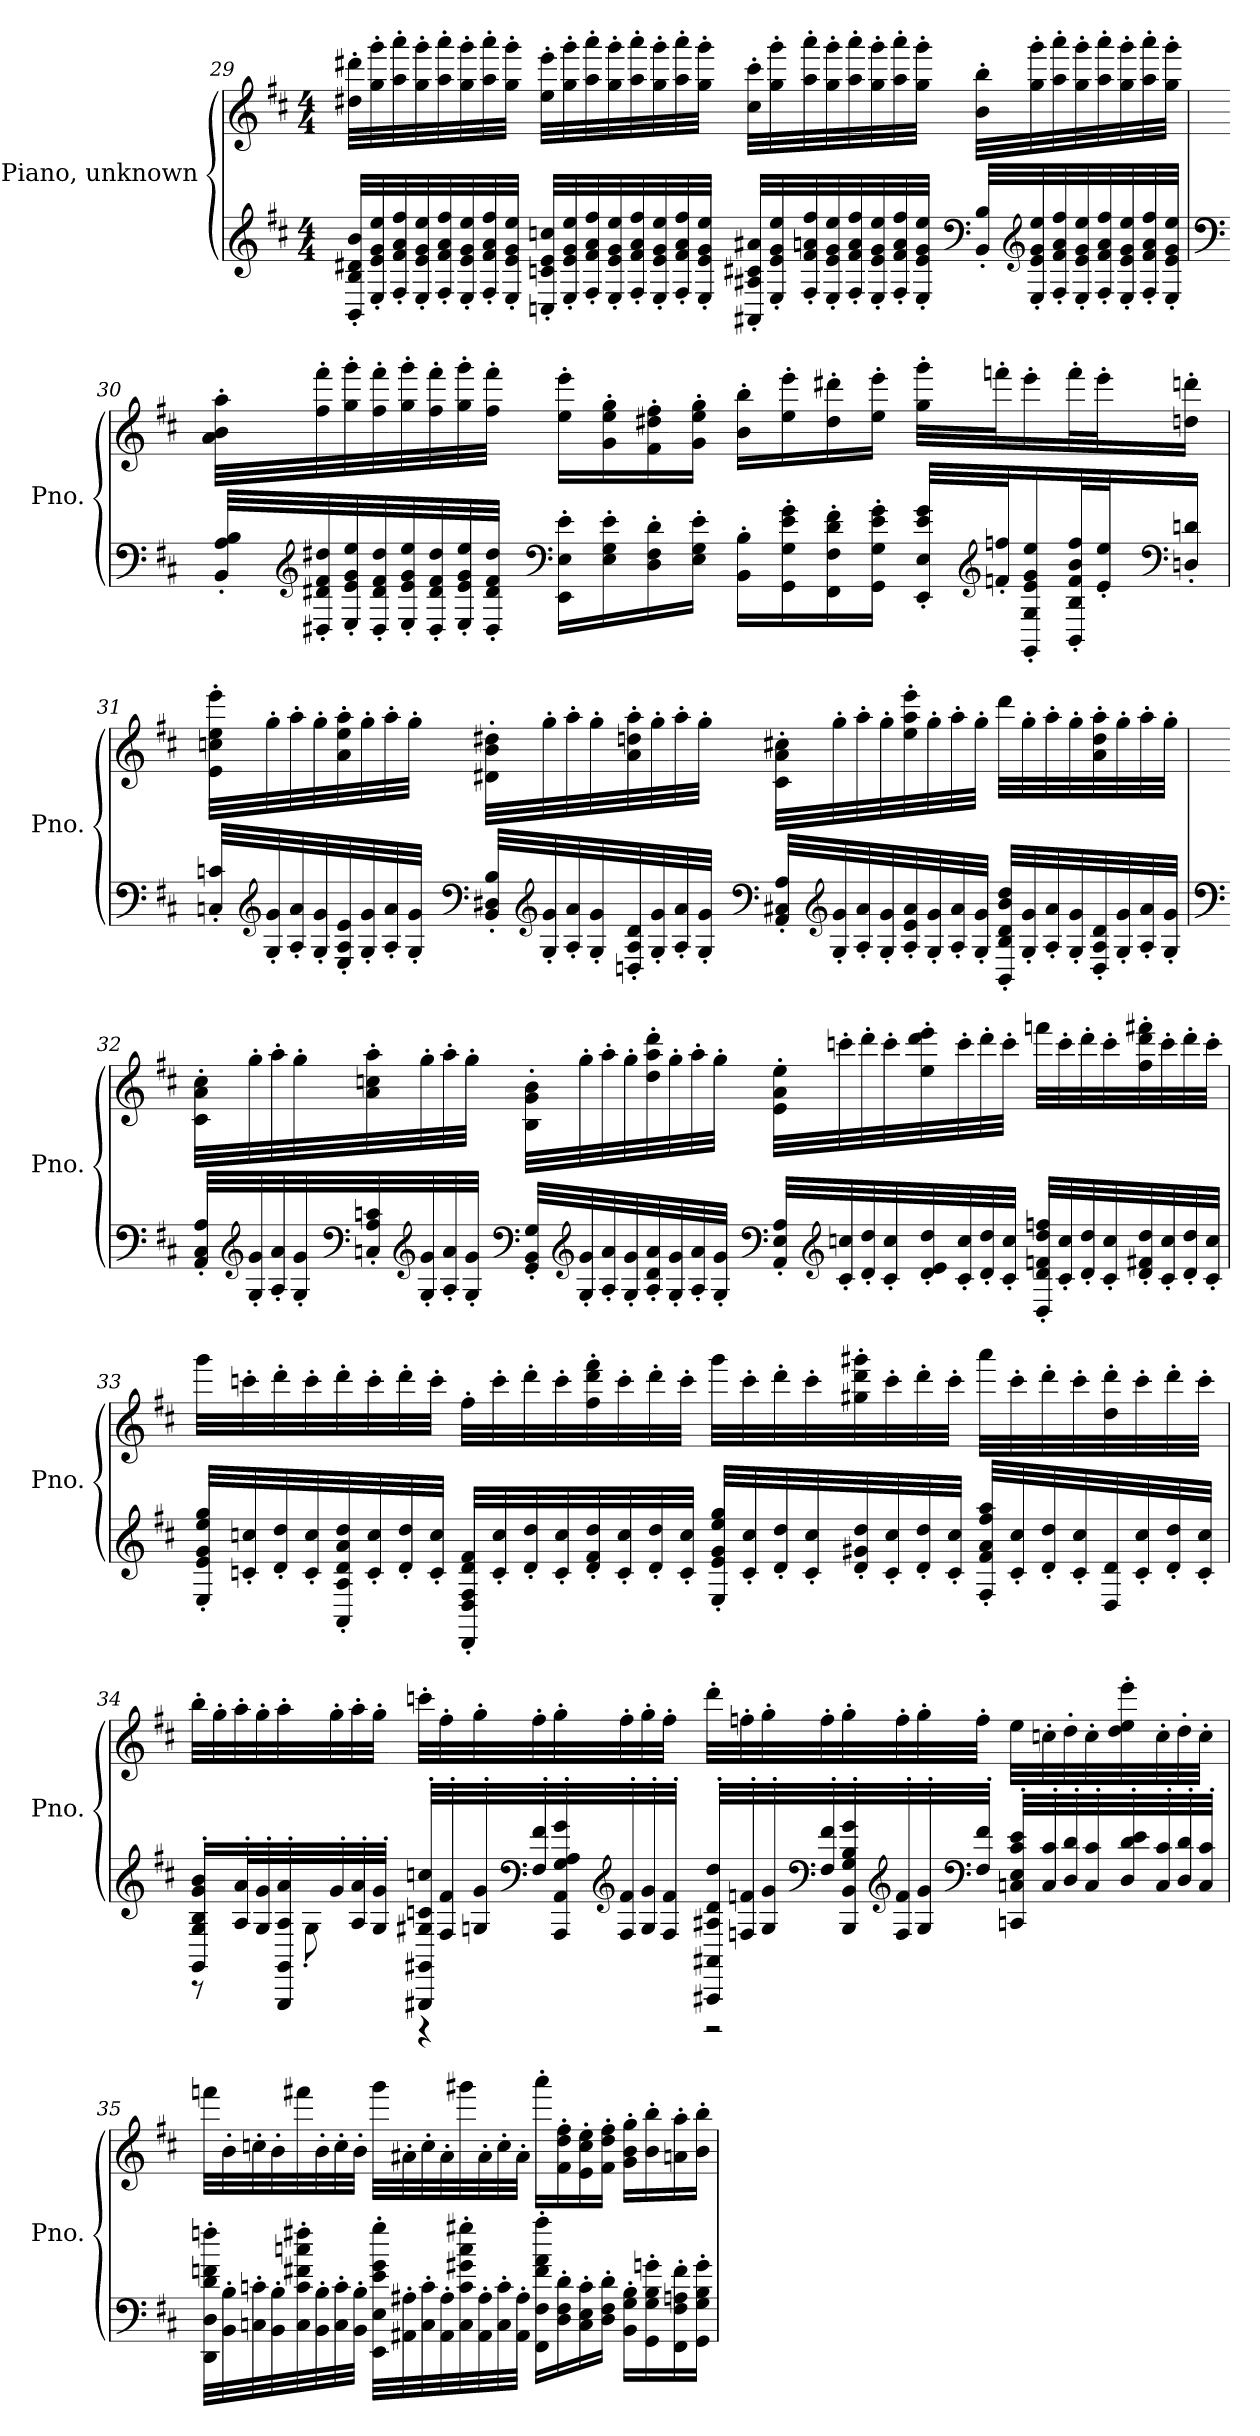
**kern	**kern
*part1	*part1
*staff2	*staff1
*I"Piano, unknown	*
*I'Pno.	*
!!LO:LB:g=z
*clefG2	*clefG2
*k[f#c#]	*k[f#c#]
*M4/4	*M4/4
=29	=29
32BB/' 32B/' 32d#X/' 32b/'LLL	32dd#X\' 32ddd#X\'LLL
32E/' 32e/' 32g/' 32ee/'	32gg\' 32ggg\'
32F#/' 32f#/' 32a/' 32ff#/'	32aa\' 32aaa\'
32E/' 32e/' 32g/' 32ee/'	32gg\' 32ggg\'
32F#/' 32f#/' 32a/' 32ff#/'	32aa\' 32aaa\'
32E/' 32e/' 32g/' 32ee/'	32gg\' 32ggg\'
32F#/' 32f#/' 32a/' 32ff#/'	32aa\' 32aaa\'
32E/' 32e/' 32g/' 32ee/'JJJ	32gg\' 32ggg\'JJJ
32Cn/' 32cn/' 32e/' 32ccn/'LLL	32ee\' 32eee\'LLL
32E/' 32e/' 32g/' 32ee/'	32gg\' 32ggg\'
32F#/' 32f#/' 32a/' 32ff#/'	32aa\' 32aaa\'
32E/' 32e/' 32g/' 32ee/'	32gg\' 32ggg\'
32F#/' 32f#/' 32a/' 32ff#/'	32aa\' 32aaa\'
32E/' 32e/' 32g/' 32ee/'	32gg\' 32ggg\'
32F#/' 32f#/' 32a/' 32ff#/'	32aa\' 32aaa\'
32E/' 32e/' 32g/' 32ee/'JJJ	32gg\' 32ggg\'JJJ
32AA#X/' 32A#X/' 32c#X/' 32a#X/'LLL	32cc#\' 32ccc#\'LLL
32E/' 32e/' 32g/' 32ee/'	32gg\' 32ggg\'
32F#/' 32f#/' 32an/' 32ff#/'	32aa\' 32aaa\'
32E/' 32e/' 32g/' 32ee/'	32gg\' 32ggg\'
32F#/' 32f#/' 32a/' 32ff#/'	32aa\' 32aaa\'
32E/' 32e/' 32g/' 32ee/'	32gg\' 32ggg\'
32F#/' 32f#/' 32a/' 32ff#/'	32aa\' 32aaa\'
32E/' 32e/' 32g/' 32ee/'JJJ	32gg\' 32ggg\'JJJ
*clefF4	*
32BB/' 32B/'LLL	32b\' 32bb\'LLL
*clefG2	*
32E/' 32e/' 32g/' 32ee/'	32gg\' 32ggg\'
32F#/' 32f#/' 32a/' 32ff#/'	32aa\' 32aaa\'
32E/' 32e/' 32g/' 32ee/'	32gg\' 32ggg\'
32F#/' 32f#/' 32a/' 32ff#/'	32aa\' 32aaa\'
32E/' 32e/' 32g/' 32ee/'	32gg\' 32ggg\'
32F#/' 32f#/' 32a/' 32ff#/'	32aa\' 32aaa\'
32E/' 32e/' 32g/' 32ee/'JJJ	32gg\' 32ggg\'JJJ
!!LO:LB:g=z
=30	=30
*clefF4	*
32BB/' 32A/' 32B/'LLL	32a\' 32b\' 32aa\'LLL
*clefG2	*
32D#X/' 32d#X/' 32f#/' 32dd#X/'	32ff#\' 32fff#\'
32E/' 32e/' 32g/' 32ee/'	32gg\' 32ggg\'
32D#/' 32d#/' 32f#/' 32dd#/'	32ff#\' 32fff#\'
32E/' 32e/' 32g/' 32ee/'	32gg\' 32ggg\'
32D#/' 32d#/' 32f#/' 32dd#/'	32ff#\' 32fff#\'
32E/' 32e/' 32g/' 32ee/'	32gg\' 32ggg\'
32D#/' 32d#/' 32f#/' 32dd#/'JJJ	32ff#\' 32fff#\'JJJ
*clefF4	*
16EE\' 16E\' 16e\'LL	16ee\' 16eee\'LL
16E\' 16G\' 16e\'	16g\' 16ee\' 16gg\'
16D#\' 16F#\' 16d#\'	16f#\' 16dd#X\' 16ff#\'
16E\' 16G\' 16e\'JJ	16g\' 16ee\' 16gg\'JJ
16BB\' 16B\'LL	16b\' 16bb\'LL
16GG\' 16G\' 16e\' 16g\'	16ee\' 16eee\'
16FF#\' 16F#\' 16d#\' 16f#\'	16dd#\' 16ddd#X\'
16GG\' 16G\' 16e\' 16g\'JJ	16ee\' 16eee\'JJ
32EE/' 32E/' 32e/' 32g/'LLL	32gg\' 32ggg\'LLL
*clefG2	*
32fn/' 32ffn/'J	32fffn'\J
16GG/' 16G/' 16e/' 16g/' 16ee/'	16eee'\
32BB/' 32B/' 32f/' 32b/' 32ff/'L	32fff'\L
32e/' 32ee/'J	32eee'\J
*clefF4	*
16Dn/' 16dn/'JJ	16ddn\' 16dddn\'JJ
!!LO:LB:g=z
=31	=31
32Cn/' 32cn/'LLL	32e\' 32ccn\' 32ee\' 32eee\'LLL
*clefG2	*
32G/' 32g/'	32gg'\
32A/' 32a/'	32aa'\
32G/' 32g/'	32gg'\
32E/' 32A/' 32e/'	32a\' 32ee\' 32aa\'
32G/' 32g/'	32gg'\
32A/' 32a/'	32aa'\
32G/' 32g/'JJJ	32gg'\JJJ
*clefF4	*
32BB/' 32D#X/' 32B/'LLL	32d#X\' 32b\' 32dd#X\'LLL
*clefG2	*
32G/' 32g/'	32gg'\
32A/' 32a/'	32aa'\
32G/' 32g/'	32gg'\
32Dn/' 32A/' 32d/'	32a\' 32ddn\' 32aa\'
32G/' 32g/'	32gg'\
32A/' 32a/'	32aa'\
32G/' 32g/'JJJ	32gg'\JJJ
*clefF4	*
32AA/' 32C#X/' 32A/'LLL	32c#\' 32a\' 32cc#X\'LLL
*clefG2	*
32G/' 32g/'	32gg'\
32A/' 32a/'	32aa'\
32G/' 32g/'	32gg'\
32A/' 32e/' 32a/'	32ee\' 32aa\' 32eee\'
32G/' 32g/'	32gg'\
32A/' 32a/'	32aa'\
32G/' 32g/'JJJ	32gg'\JJJ
32BB/' 32B/' 32d/' 32b/' 32dd/'LLL	32ddd\LLL
32G/' 32g/'	32gg'\
32A/' 32a/'	32aa'\
32G/' 32g/'	32gg'\
32D/' 32A/' 32d/'	32a\' 32dd\' 32aa\'
32G/' 32g/'	32gg'\
32A/' 32a/'	32aa'\
32G/' 32g/'JJJ	32gg'\JJJ
!!LO:LB:g=z
=32	=32
*clefF4	*
32AA/' 32C#/' 32A/'LLL	32c#\' 32a\' 32cc#\'LLL
*clefG2	*
32G/' 32g/'	32gg'\
32A/' 32a/'	32aa'\
32G/' 32g/'	32gg'\
*clefF4	*
32Cn/' 32A/' 32cn/'	32a\' 32ccn\' 32aa\'
*clefG2	*
32G/' 32g/'	32gg'\
32A/' 32a/'	32aa'\
32G/' 32g/'JJJ	32gg'\JJJ
*clefF4	*
32GG/' 32BB/' 32G/'LLL	32B\' 32g\' 32b\'LLL
*clefG2	*
32G/' 32g/'	32gg'\
32A/' 32a/'	32aa'\
32G/' 32g/'	32gg'\
32A/' 32d/' 32a/'	32dd\' 32aa\' 32ddd\'
32G/' 32g/'	32gg'\
32A/' 32a/'	32aa'\
32G/' 32g/'JJJ	32gg'\JJJ
*clefF4	*
32AA/' 32E/' 32A/'LLL	32e\' 32a\' 32ee\'LLL
*clefG2	*
32c/' 32ccn/'	32cccn'\
32d/' 32dd/'	32ddd'\
32c/' 32cc/'	32ccc'\
32d/' 32e/' 32dd/'	32ee\' 32ddd\' 32eee\'
32c/' 32cc/'	32ccc'\
32d/' 32dd/'	32ddd'\
32c/' 32cc/'JJJ	32ccc'\JJJ
32D/' 32d/' 32fn/' 32dd/' 32ffn/'LLL	32fffn\LLL
32c/' 32cc/'	32ccc'\
32d/' 32dd/'	32ddd'\
32c/' 32cc/'	32ccc'\
32d/' 32f#X/' 32dd/'	32ff#\' 32ddd\' 32fff#X\'
32c/' 32cc/'	32ccc'\
32d/' 32dd/'	32ddd'\
32c/' 32cc/'JJJ	32ccc'\JJJ
!!LO:LB:g=z
=33	=33
32E/' 32e/' 32g/' 32ee/' 32gg/'LLL	32ggg\LLL
32cn/' 32ccn/'	32cccn'\
32d/' 32dd/'	32ddd'\
32c/' 32cc/'	32ccc'\
32AA/' 32A/' 32d/' 32a/' 32dd/'	32ddd'\
32c/' 32cc/'	32ccc'\
32d/' 32dd/'	32ddd'\
32c/' 32cc/'JJJ	32ccc'\JJJ
32DD/' 32D/' 32F#/' 32d/' 32f#/'LLL	32ff#'\LLL
32c/' 32cc/'	32ccc'\
32d/' 32dd/'	32ddd'\
32c/' 32cc/'	32ccc'\
32d/' 32f#/' 32dd/'	32ff#\' 32ddd\' 32fff#\'
32c/' 32cc/'	32ccc'\
32d/' 32dd/'	32ddd'\
32c/' 32cc/'JJJ	32ccc'\JJJ
32E/' 32e/' 32g/' 32ee/' 32gg/'LLL	32ggg\LLL
32c/' 32cc/'	32ccc'\
32d/' 32dd/'	32ddd'\
32c/' 32cc/'	32ccc'\
32d/' 32g#X/' 32dd/'	32gg#X\' 32ddd\' 32ggg#X\'
32c/' 32cc/'	32ccc'\
32d/' 32dd/'	32ddd'\
32c/' 32cc/'JJJ	32ccc'\JJJ
32F#/' 32f#/' 32a/' 32ff#/' 32aa/'LLL	32aaa\LLL
32c/' 32cc/'	32ccc'\
32d/' 32dd/'	32ddd'\
32c/' 32cc/'	32ccc'\
32D/ 32d/	32dd\' 32ddd\'
32c/' 32cc/'	32ccc'\
32d/' 32dd/'	32ddd'\
32c/' 32cc/'JJJ	32ccc'\JJJ
!!LO:PB:g=z
=34	=34
*^	*
16GG/' 16G/' 16B/' 16g/' 16b/'LL	8r	32bb'\LLL
.	.	32gg'\
32A/' 32a/'L	.	32aa'\
32G/' 32g/'	.	32gg'\
32GGG/' 32GG/' 32A/' 32a/'	8G'\	32aa'\
32g'/	.	32gg'\
32A/' 32a/'	.	32aa'\
32G/' 32g/'JJJ	.	32gg'\JJJ
32GGG#X/' 32GG#X/' 32G#X/' 32cn/' 32ccn/'LLL	4r	32cccn'\LLL
32F#/' 32f#/'	.	32ff#'\
32Gn/' 32g/'	.	32gg'\
*clefF4	*	*
32F#/' 32f#/'	.	32ff#'\
32AAA/' 32AA/' 32G/' 32A/' 32g/'	.	32gg'\
*clefG2	*	*
32F#/' 32f#/'	.	32ff#'\
32G/' 32g/'	.	32gg'\
32F#/' 32f#/'JJJ	.	32ff#'\JJJ
32AAA#X/' 32AA#X/' 32A#X/' 32d/' 32dd/'LLL	2r	32ddd'\LLL
32Fn/' 32fn/'	.	32ffn'\
32G/' 32g/'	.	32gg'\
*clefF4	*	*
32F/' 32f/'	.	32ff'\
32BBB/' 32BB/' 32G/' 32B/' 32g/'	.	32gg'\
*clefG2	*	*
32F/' 32f/'	.	32ff'\
32G/' 32g/'	.	32gg'\
*clefF4	*	*
32F/' 32f/'JJJ	.	32ff'\JJJ
32CCn/' 32Cn/' 32E/' 32c/' 32e/'LLL	.	32ee\LLL
32C/' 32c/'	.	32ccn'\
32D/' 32d/'	.	32dd'\
32C/' 32c/'	.	32cc'\
32D/' 32d/' 32e/'	.	32dd\' 32ee\' 32eee\'
32C/' 32c/'	.	32cc'\
32D/' 32d/'	.	32dd'\
32C/' 32c/'JJJ	.	32cc'\JJJ
*v	*v	*
!!LO:LB:g=z
=35	=35
32DD\' 32D\' 32d\' 32fn\' 32ffn\'LLL	32fffn\LLL
32BB\' 32B\'	32b'\
32Cn\' 32cn\'	32ccn'\
32BB\' 32B\'	32b'\
32C\' 32c\' 32f#X\' 32ccn\' 32ff#X\'	32fff#X\
32BB\' 32B\'	32b'\
32C\' 32c\'	32cc'\
32BB\' 32B\'JJJ	32b'\JJJ
32EE\' 32E\' 32e\' 32g\' 32gg\'LLL	32ggg\LLL
32AA#X\' 32A#X\'	32a#X'\
32C\' 32c\'	32cc'\
32AA#\' 32A#\'	32a#'\
32C\' 32c\' 32g#X\' 32cc\' 32gg#X\'	32ggg#X\
32AA#\' 32A#\'	32a#'\
32C\' 32c\'	32cc'\
32AA#\' 32A#\'JJJ	32a#'\JJJ
16FF#\' 16F#\' 16f#\' 16a\' 16aa\'LL	16aaa'\LL
16D\' 16F#\' 16d\'	16f#\' 16dd\' 16ff#\'
16C\' 16E\' 16c\'	16e\' 16cc\' 16ee\'
16D\' 16F#\' 16d\'JJ	16f#\' 16dd\' 16ff#\'JJ
16BB\' 16G\' 16B\'LL	16g\' 16b\' 16gg\'LL
16GG\' 16G\' 16B\' 16gn\'	16b\' 16bb\'
16FF#\' 16F#\' 16An\' 16f#\'	16an\' 16aa\'
16GG\' 16G\' 16B\' 16g\'JJ	16b\' 16bb\'JJ
=	=
*-	*-
